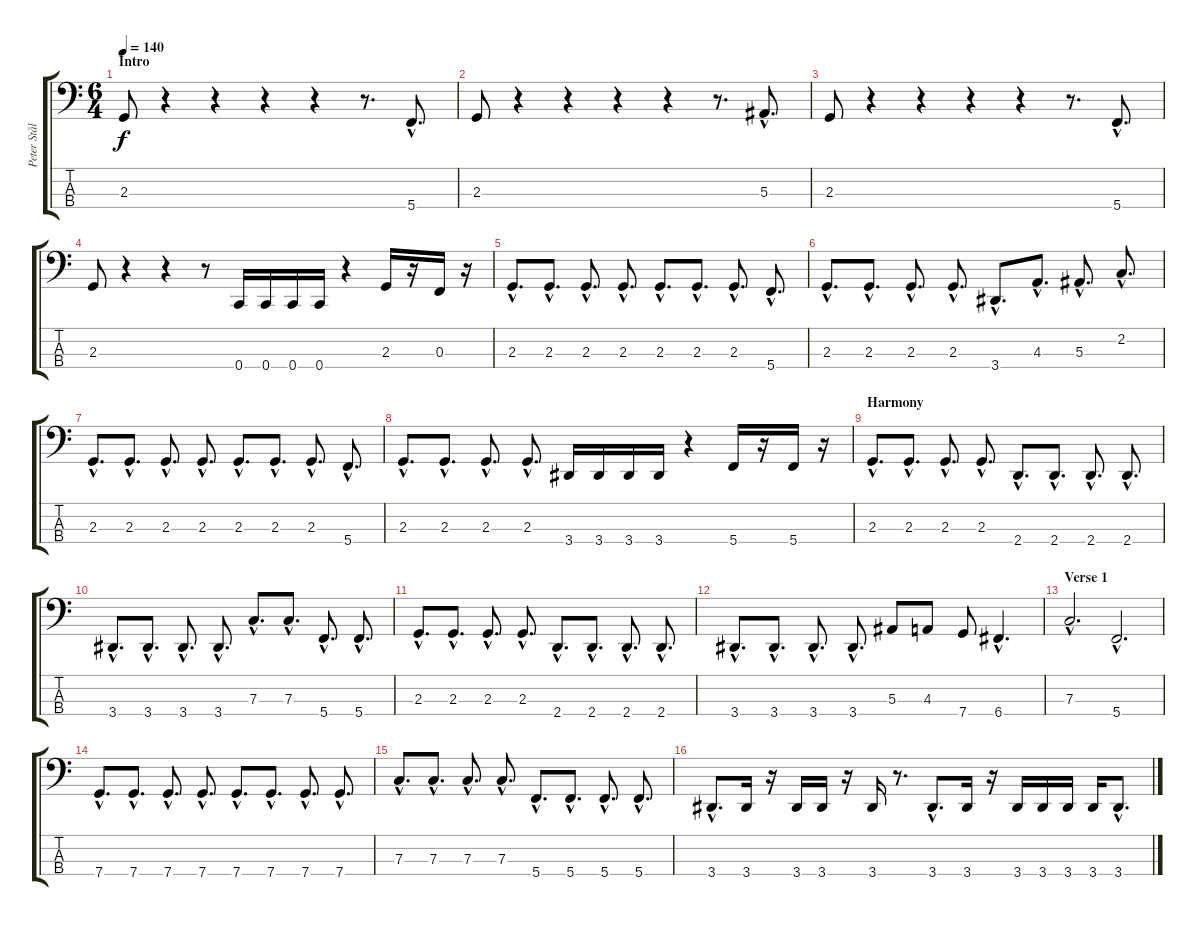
\track ("Peter Stålfors - Bass" "Peter Stål") {instrument electricbasspick}
\staff {score tabs}
\tuning (Eb2 Bb1 F1 C1) {hide}
\ts (6 4)
\section ("" "Intro")
\tempo 140
\clef f4
\ks c
2.3.8{dy f instrument electricbasspick} r.4 r.4 r.4 r.4 r.8{d} 5.4{hac}.8{d} |
2.3.8 r.4 r.4 r.4 r.4 r.8{d} 5.3{hac}.8{d} |
2.3.8 r.4 r.4 r.4 r.4 r.8{d} 5.4{hac}.8{d} |
2.3.8 r.4 r.4 r.8 0.4.16 0.4.16 0.4.16 0.4.16 r.4 2.3.16 r.16 0.3.16 r.16 |
2.3{hac}.8{d} 2.3{hac}.8{d} 2.3{hac}.8{d} 2.3{hac}.8{d} 2.3{hac}.8{d} 2.3{hac}.8{d} 2.3{hac}.8{d} 5.4{hac}.8{d} |
2.3{hac}.8{d} 2.3{hac}.8{d} 2.3{hac}.8{d} 2.3{hac}.8{d} 3.4{hac}.8{d} 4.3{hac}.8{d} 5.3{hac}.8{d} 2.2{hac}.8{d} |
2.3{hac}.8{d} 2.3{hac}.8{d} 2.3{hac}.8{d} 2.3{hac}.8{d} 2.3{hac}.8{d} 2.3{hac}.8{d} 2.3{hac}.8{d} 5.4{hac}.8{d} |
2.3{hac}.8{d} 2.3{hac}.8{d} 2.3{hac}.8{d} 2.3{hac}.8{d} 3.4.16 3.4.16 3.4.16 3.4.16 r.4 5.4.16 r.16 5.4.16 r.16 |
\section ("" "Harmony")
2.3{hac}.8{d} 2.3{hac}.8{d} 2.3{hac}.8{d} 2.3{hac}.8{d} 2.4{hac}.8{d} 2.4{hac}.8{d} 2.4{hac}.8{d} 2.4{hac}.8{d} |
3.4{hac}.8{d} 3.4{hac}.8{d} 3.4{hac}.8{d} 3.4{hac}.8{d} 7.3{hac}.8{d} 7.3{hac}.8{d} 5.4{hac}.8{d} 5.4{hac}.8{d} |
2.3{hac}.8{d} 2.3{hac}.8{d} 2.3{hac}.8{d} 2.3{hac}.8{d} 2.4{hac}.8{d} 2.4{hac}.8{d} 2.4{hac}.8{d} 2.4{hac}.8{d} |
3.4{hac}.8{d} 3.4{hac}.8{d} 3.4{hac}.8{d} 3.4{hac}.8{d} 5.3.8 4.3.8 7.4.8 6.4{hac}.4{d} |
\section ("" "Verse 1")
7.3{hac}.2{d} 5.4{hac}.2{d} |
7.4{hac}.8{d} 7.4{hac}.8{d} 7.4{hac}.8{d} 7.4{hac}.8{d} 7.4{hac}.8{d} 7.4{hac}.8{d} 7.4{hac}.8{d} 7.4{hac}.8{d} |
7.3{hac}.8{d} 7.3{hac}.8{d} 7.3{hac}.8{d} 7.3{hac}.8{d} 5.4{hac}.8{d} 5.4{hac}.8{d} 5.4{hac}.8{d} 5.4{hac}.8{d} |
3.4{hac}.8{d} 3.4.16 r.16 3.4.16 3.4.16 r.16 3.4.16 r.8{d} 3.4{hac}.8{d} 3.4.16 r.16 3.4.16 3.4.16 3.4.16 3.4.16 3.4{hac}.8{d}
